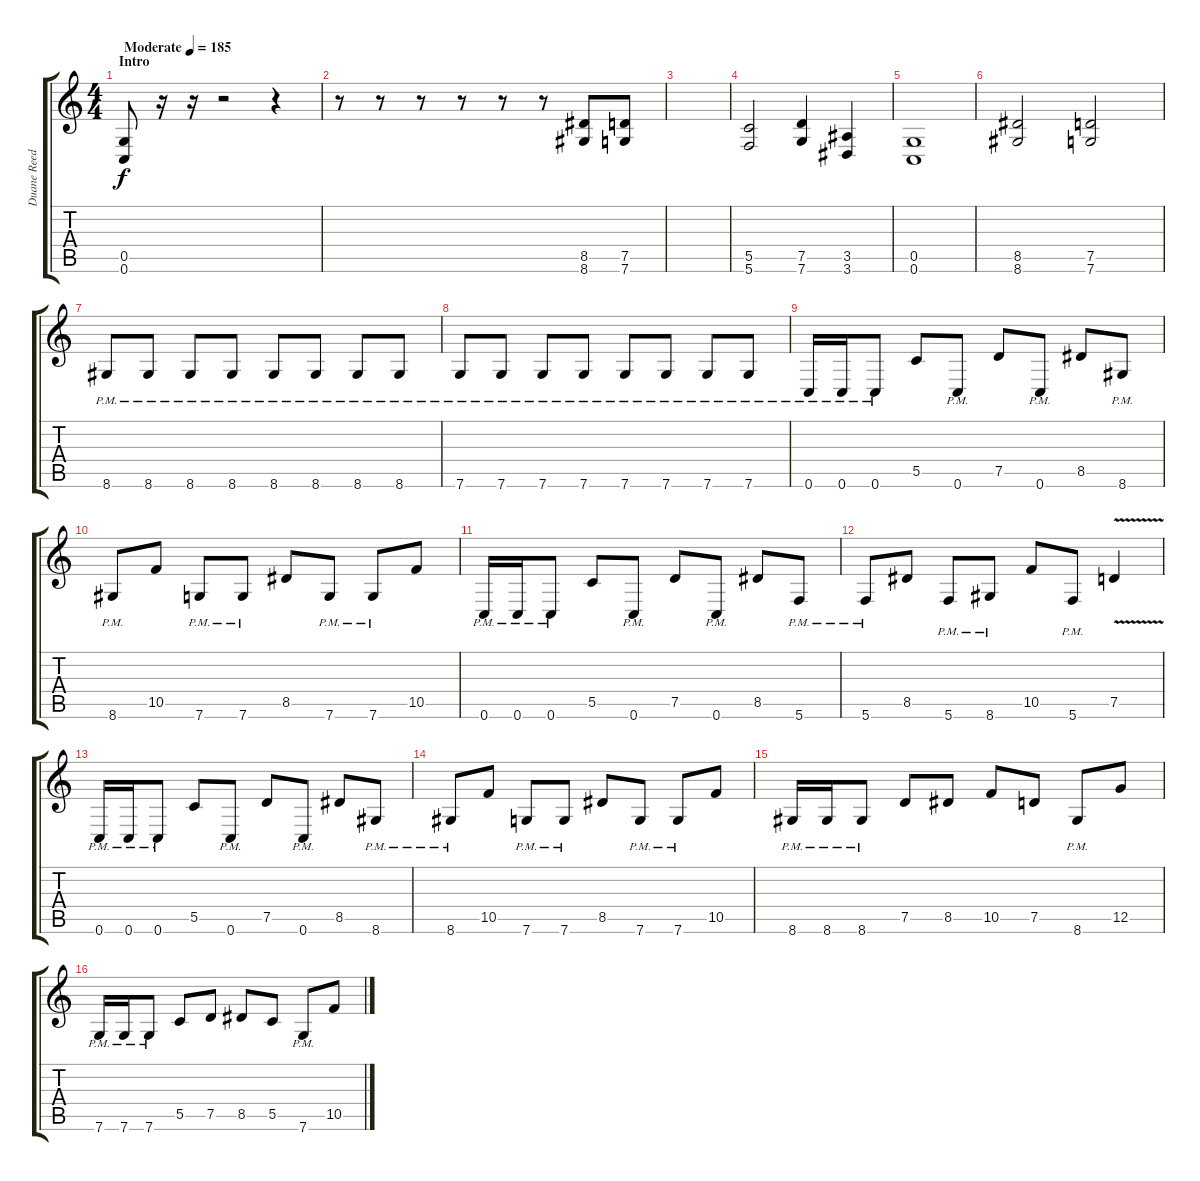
\track ("Duane Reed" "Duane Reed") {instrument distortionguitar}
\staff {score tabs}
\tuning (D4 A3 F3 C3 G2 C2) {hide}
\ts (4 4)
\section ("" "Intro")
\tempo (185 "Moderate")
\clef g2
\ks c
(0.5 0.6).8{dy f instrument distortionguitar} r.16 r.16 r.2 r.4 |
r.8 r.8 r.8 r.8 r.8 r.8 (8.5 8.6).8 (7.5 7.6).8 |
|
(5.5 5.6).2 (7.5 7.6).4 (3.5 3.6).4 |
(0.5 0.6).1 |
(8.5 8.6).2 (7.5 7.6).2 |
8.6{pm}.8 8.6{pm}.8 8.6{pm}.8 8.6{pm}.8 8.6{pm}.8 8.6{pm}.8 8.6{pm}.8 8.6{pm}.8 |
7.6{pm}.8 7.6{pm}.8 7.6{pm}.8 7.6{pm}.8 7.6{pm}.8 7.6{pm}.8 7.6{pm}.8 7.6{pm}.8 |
0.6{pm}.16 0.6{pm}.16 0.6{pm}.8 5.5.8 0.6{pm}.8 7.5.8 0.6{pm}.8 8.5.8 8.6{pm}.8 |
8.6{pm}.8 10.5.8 7.6{pm}.8 7.6{pm}.8 8.5.8 7.6{pm}.8 7.6{pm}.8 10.5.8 |
0.6{pm}.16 0.6{pm}.16 0.6{pm}.8 5.5.8 0.6{pm}.8 7.5.8 0.6{pm}.8 8.5.8 5.6{pm}.8 |
5.6{pm}.8 8.5.8 5.6{pm}.8 8.6{pm}.8 10.5.8 5.6{pm}.8 7.5{v}.4 |
0.6{pm}.16 0.6{pm}.16 0.6{pm}.8 5.5.8 0.6{pm}.8 7.5.8 0.6{pm}.8 8.5.8 8.6{pm}.8 |
8.6{pm}.8 10.5.8 7.6{pm}.8 7.6{pm}.8 8.5.8 7.6{pm}.8 7.6{pm}.8 10.5.8 |
8.6{pm}.16 8.6{pm}.16 8.6{pm}.8 7.5.8 8.5.8 10.5.8 7.5.8 8.6{pm}.8 12.5.8 |
7.6{pm}.16 7.6{pm}.16 7.6{pm}.8 5.5.8 7.5.8 8.5.8 5.5.8 7.6{pm}.8 10.5.8
